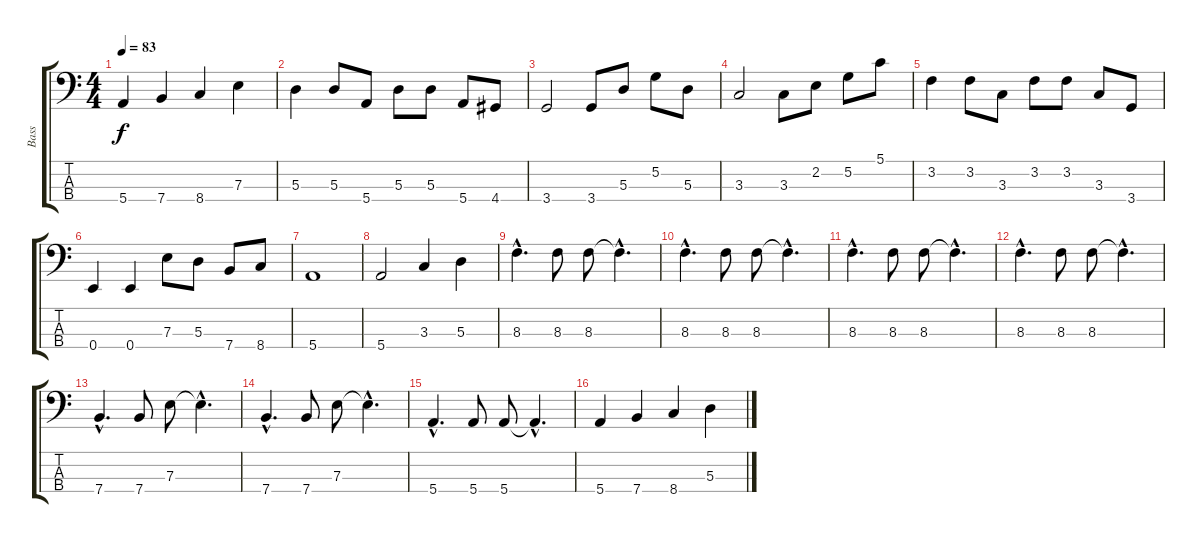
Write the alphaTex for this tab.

\track ("Bass" "Bass") {instrument electricbassfinger}
\staff {score tabs}
\tuning (G2 D2 A1 E1) {hide}
\ts (4 4)
\tempo 83
\clef f4
\ks c
5.4.4{dy f} 7.4.4 8.4.4 7.3.4 |
5.3.4 5.3.8 5.4.8 5.3.8 5.3.8 5.4.8 4.4.8 |
3.4.2 3.4.8 5.3.8 5.2.8 5.3.8 |
3.3.2 3.3.8 2.2.8 5.2.8 5.1.8 |
3.2.4 3.2.8 3.3.8 3.2.8 3.2.8 3.3.8 3.4.8 |
0.4.4 0.4.4 7.3.8 5.3.8 7.4.8 8.4.8 |
5.4.1 |
5.4.2 3.3.4 5.3.4 |
8.3{hac}.4{d} 8.3.8 8.3.8 8.3{hac t}.4{d} |
8.3{hac}.4{d} 8.3.8 8.3.8 8.3{hac t}.4{d} |
8.3{hac}.4{d} 8.3.8 8.3.8 8.3{hac t}.4{d} |
8.3{hac}.4{d} 8.3.8 8.3.8 8.3{hac t}.4{d} |
7.4{hac}.4{d} 7.4.8 7.3.8 7.3{hac t}.4{d} |
7.4{hac}.4{d} 7.4.8 7.3.8 7.3{hac t}.4{d} |
5.4{hac}.4{d} 5.4.8 5.4.8 5.4{hac t}.4{d} |
5.4.4 7.4.4 8.4.4 5.3.4
